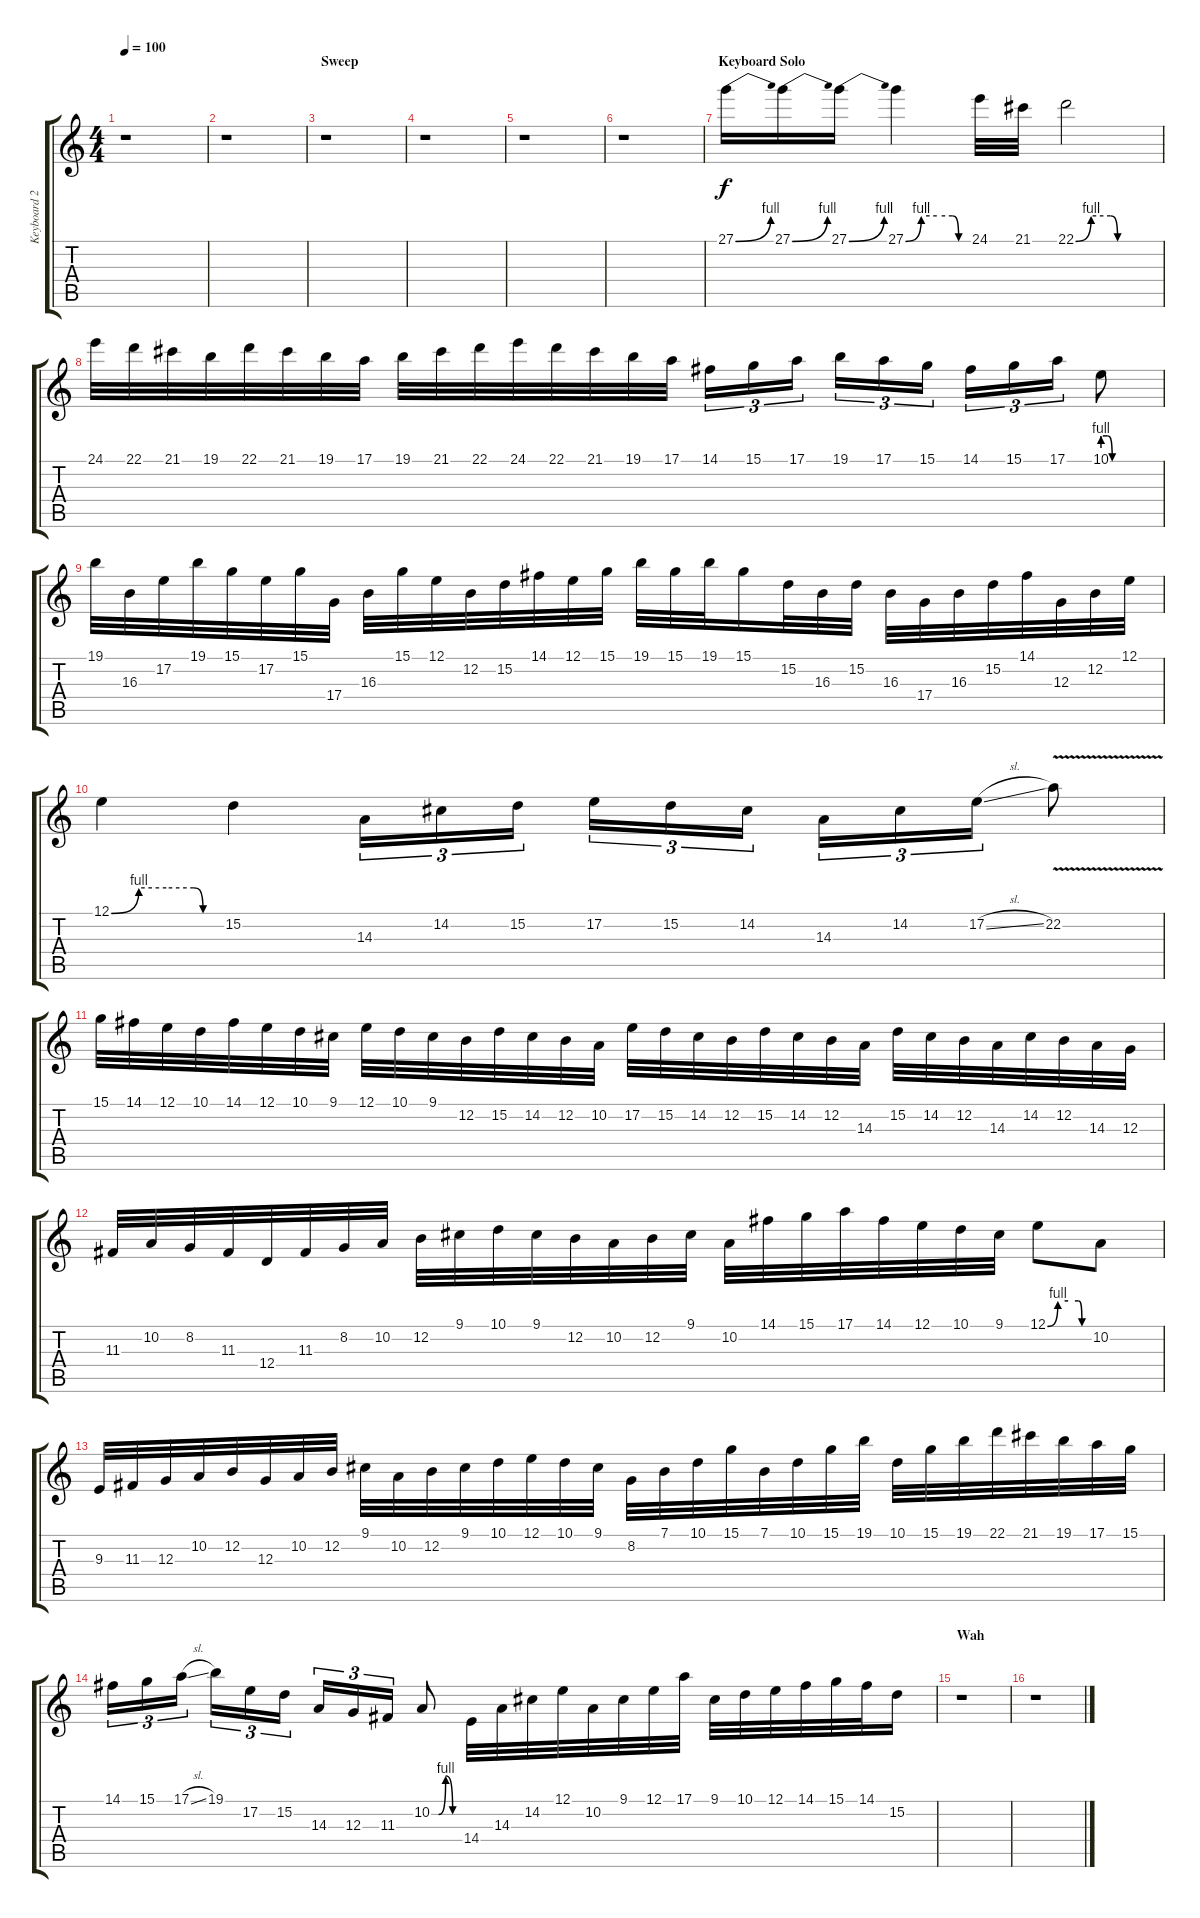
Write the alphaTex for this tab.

\track ("Keyboard 2" "Keyboard 2") {instrument lead1square}
\staff {score tabs}
\tuning (E4 B3 G3 D3 A2 E2) {hide}
\ts (4 4)
\tempo 100
\clef g2
\ks c
r.1{dy f} |
r.1 |
\section ("" "Sweep")
r.1 |
r.1 |
r.1 |
r.1 |
\section ("" "Keyboard Solo")
27.1{be (bend 0 0 60 4)}.16{volume 16 instrument lead1square} 27.1{be (bend 0 0 60 4)}.16 27.1{be (bend 0 0 60 4)}.16 27.1{be (custom 0 0 15 4 30 4 45 4 51 0 60 0)}.4 24.1.32 21.1.32 22.1{be (custom 0 0 11 4 25 4 30 0 60 0)}.2 |
24.1.32 22.1.32 21.1.32 19.1.32 22.1.32 21.1.32 19.1.32 17.1.32 19.1.32 21.1.32 22.1.32 24.1.32 22.1.32 21.1.32 19.1.32 17.1.32 14.1.16{tu (3 2)} 15.1.16{tu (3 2)} 17.1.16{tu (3 2)} 19.1.16{tu (3 2)} 17.1.16{tu (3 2)} 15.1.16{tu (3 2)} 14.1.16{tu (3 2)} 15.1.16{tu (3 2)} 17.1.16{tu (3 2)} 10.1{be (custom 0 4 5 4 10 0 20 0 40 0 60 0)}.8 |
19.1.32 16.3.32 17.2.32 19.1.32 15.1.32 17.2.32 15.1.32 17.4.32 16.3.32 15.1.32 12.1.32 12.2.32 15.2.32 14.1.32 12.1.32 15.1.32 19.1.32 15.1.32 19.1.32 15.1.16 15.2.32 16.3.32 15.2.32 16.3.32 17.4.32 16.3.32 15.2.32 14.1.32 12.3.32 12.2.32 12.1.32 |
12.1{be (custom 0 0 15 4 30 4 45 4 50 0 60 0)}.4 15.2.4 14.3.16{tu (3 2)} 14.2.16{tu (3 2)} 15.2.16{tu (3 2)} 17.2.16{tu (3 2)} 15.2.16{tu (3 2)} 14.2.16{tu (3 2)} 14.3.16{tu (3 2)} 14.2.16{tu (3 2)} 17.2{sl}.16{tu (3 2)} 22.2{v}.8 |
15.1.32 14.1.32 12.1.32 10.1.32 14.1.32 12.1.32 10.1.32 9.1.32 12.1.32 10.1.32 9.1.32 12.2.32 15.2.32 14.2.32 12.2.32 10.2.32 17.2.32 15.2.32 14.2.32 12.2.32 15.2.32 14.2.32 12.2.32 14.3.32 15.2.32 14.2.32 12.2.32 14.3.32 14.2.32 12.2.32 14.3.32 12.3.32 |
11.3.32 10.2.32 8.2.32 11.3.32 12.4.32 11.3.32 8.2.32 10.2.32 12.2.32 9.1.32 10.1.32 9.1.32 12.2.32 10.2.32 12.2.32 9.1.32 10.2.32 14.1.32 15.1.32 17.1.32 14.1.32 12.1.32 10.1.32 9.1.32 12.1{be (custom 0 0 15 4 30 4 45 4 50 0 60 0)}.8 10.2.8 |
9.3.32 11.3.32 12.3.32 10.2.32 12.2.32 12.3.32 10.2.32 12.2.32 9.1.32 10.2.32 12.2.32 9.1.32 10.1.32 12.1.32 10.1.32 9.1.32 8.2.32 7.1.32 10.1.32 15.1.32 7.1.32 10.1.32 15.1.32 19.1.32 10.1.32 15.1.32 19.1.32 22.1.32 21.1.32 19.1.32 17.1.32 15.1.32 |
14.1.16{tu (3 2)} 15.1.16{tu (3 2)} 17.1{sl}.16{tu (3 2)} 19.1.16{tu (3 2)} 17.2.16{tu (3 2)} 15.2.16{tu (3 2)} 14.3.16{tu (3 2)} 12.3.16{tu (3 2)} 11.3.16{tu (3 2)} 10.2{be (custom 0 0 15 0 30 4 45 0 60 0)}.8 14.4.32 14.3.32 14.2.32 12.1.32 10.2.32 9.1.32 12.1.32 17.1.32 9.1.32 10.1.32 12.1.32 14.1.32 15.1.32 14.1.32 15.2.16 |
\section ("" "Wah")
r.1 |
r.1
